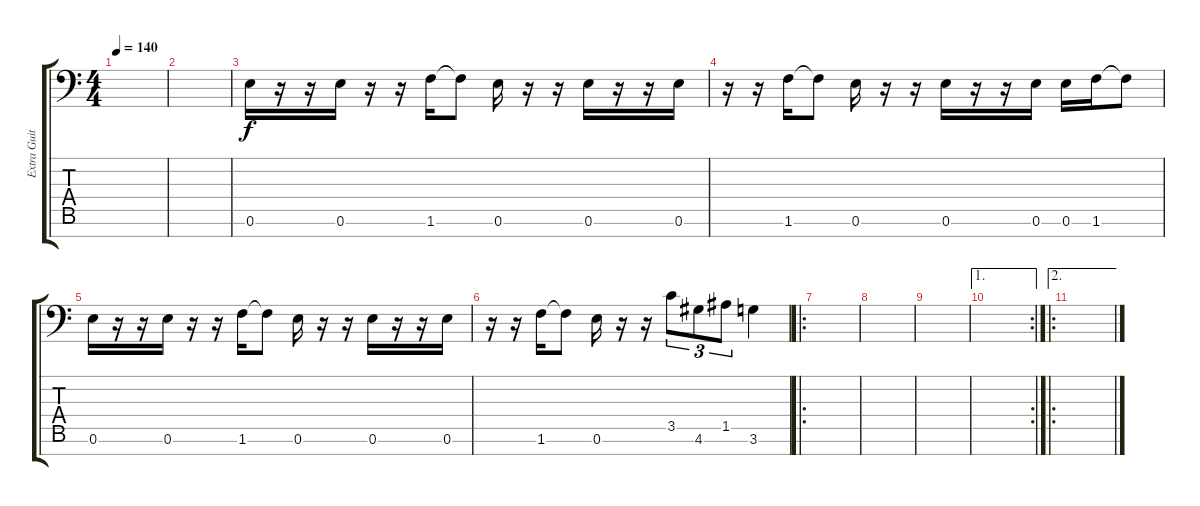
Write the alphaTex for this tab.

\track ("Extra Guitar" "Extra Guit") {instrument distortionguitar}
\staff {score tabs}
\tuning (E4 B3 G3 D3 A2 E2 C-1) {hide}
\ts (4 4)
\tempo 140
\clef f4
\ks c
|
|
0.6.16 r.16 r.16 0.6.16 r.16 r.16 1.6.16 1.6{t}.8 0.6.16 r.16 r.16 0.6.16 r.16 r.16 0.6.16 |
r.16 r.16 1.6.16 1.6{t}.8 0.6.16 r.16 r.16 0.6.16 r.16 r.16 0.6.16 0.6.16 1.6.16 1.6{t}.8 |
0.6.16 r.16 r.16 0.6.16 r.16 r.16 1.6.16 1.6{t}.8 0.6.16 r.16 r.16 0.6.16 r.16 r.16 0.6.16 |
r.16 r.16 1.6.16 1.6{t}.8 0.6.16 r.16 r.16 3.5.8{tu (3 2)} 4.6.8{tu (3 2)} 1.5.8{tu (3 2)} 3.6.4 |
\ro
|
|
|
\ae 1
\rc 2
|
\ae 2
\ro
